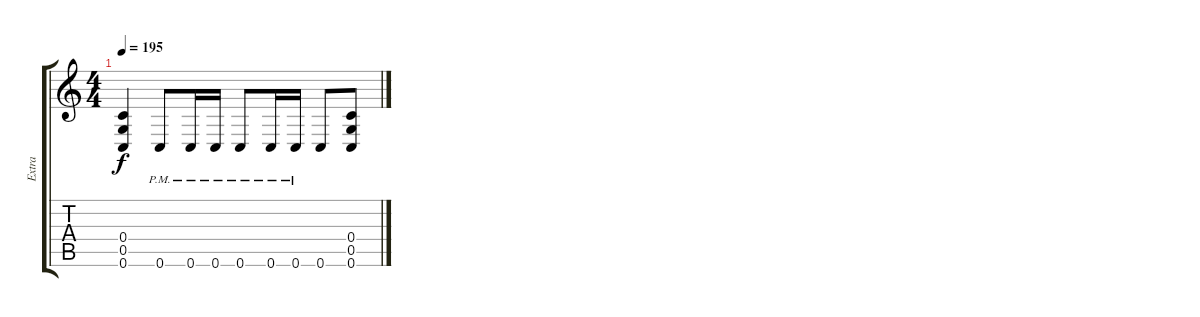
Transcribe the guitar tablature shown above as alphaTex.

\track ("Extra" "Extra") {instrument distortionguitar}
\staff {score tabs}
\tuning (D4 A3 F3 C3 G2 C2) {hide}
\ts (4 4)
\tempo 195
\clef g2
\ks c
(0.4 0.5 0.6).4{dy f} 0.6{pm}.8 0.6{pm}.16 0.6{pm}.16 0.6{pm}.8 0.6{pm}.16 0.6{pm}.16 0.6.8 (0.4 0.5 0.6).8
